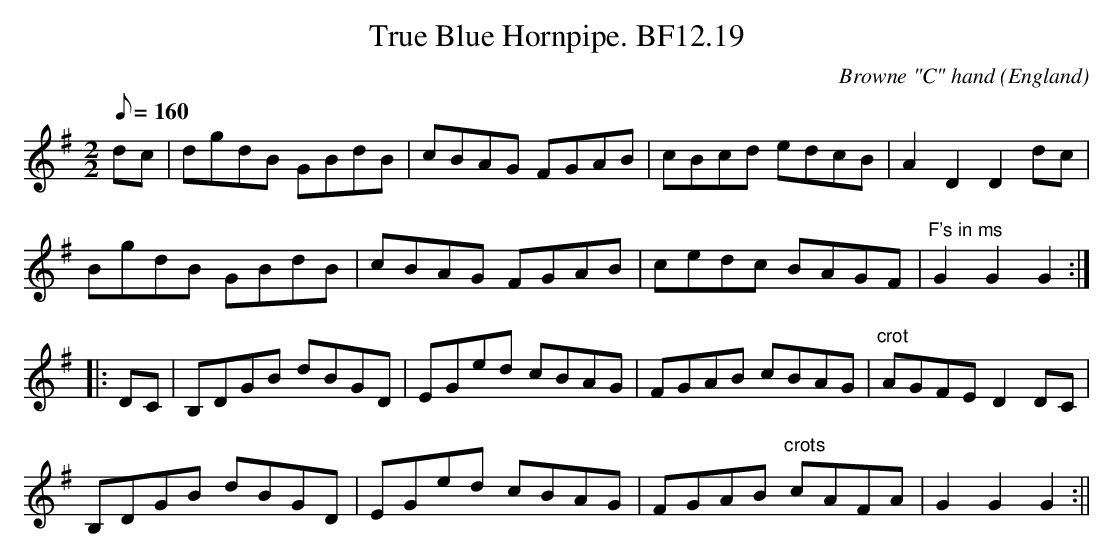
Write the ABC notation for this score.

X:1
T:True Blue Hornpipe. BF12.19
M:2/2
L:1/8
Q:160
C:Browne "C" hand
O:England
K:G major
dc|dgdB GBdB|cBAG FGAB|cBcd edcB|A2D2D2dc|!
BgdB GBdB|cBAG FGAB|cedc BAGF|"F's in ms"G2G2G2:|!
|:DC|B,DGB dBGD|EGed cBAG|FGAB cBAG|"crot"AGFED2 DC|!
B,DGB dBGD|EGed cBAG|FGAB "crots"cAFA|G2G2G2:||
